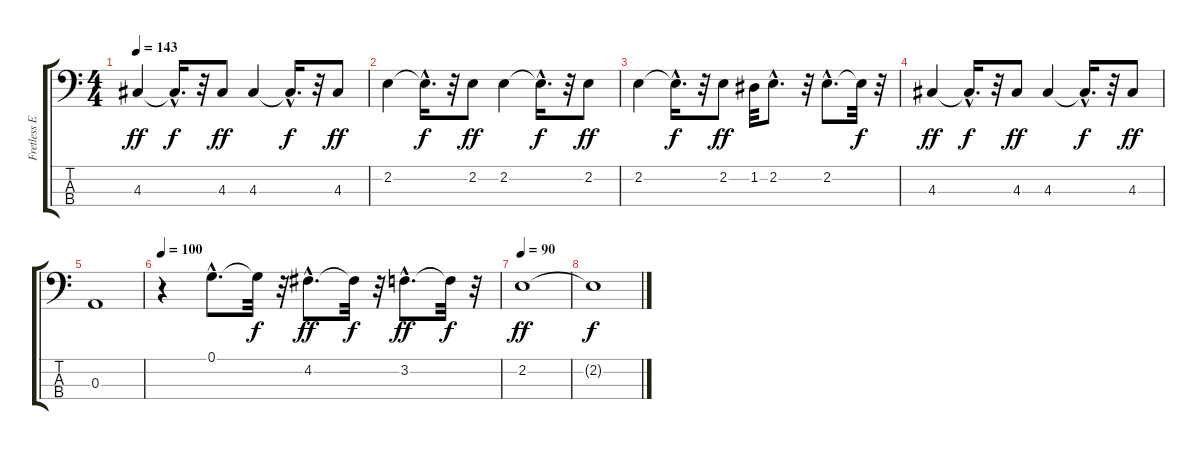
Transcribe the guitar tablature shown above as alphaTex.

\track ("Fretless E.Bass" "Fretless E") {instrument fretlessbass}
\staff {score tabs}
\tuning (G2 D2 A1 E1) {hide}
\ts (4 4)
\tempo 143
\clef f4
\ks c
4.3.4{dy ff} 4.3{hac t}.16{d dy f} r.32 4.3.8{dy ff} 4.3.4 4.3{hac t}.16{d dy f} r.32 4.3.8{dy ff} |
2.2.4 2.2{hac t}.16{d dy f} r.32 2.2.8{dy ff} 2.2.4 2.2{hac t}.16{d dy f} r.32 2.2.8{dy ff} |
2.2.4 2.2{hac t}.16{d dy f} r.32 2.2.8{dy ff} 1.2.32 2.2{hac}.8{d} r.32 2.2{hac}.8{d} 2.2{t}.32{dy f} r.32 |
4.3.4{dy ff} 4.3{hac t}.16{d dy f} r.32 4.3.8{dy ff} 4.3.4 4.3{hac t}.16{d dy f} r.32 4.3.8{dy ff} |
0.3.1 |
\tempo 100
r.4 0.1{hac}.8{d} 0.1{t}.32{dy f} r.32 4.2{hac}.8{d dy ff} 4.2{t}.32{dy f} r.32 3.2{hac}.8{d dy ff} 3.2{t}.32{dy f} r.32 |
\tempo 90
2.2.1{dy ff} |
2.2{t}.1{dy f}
